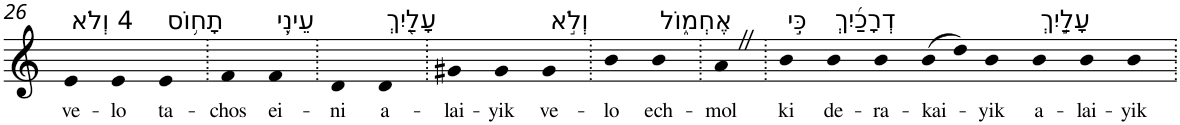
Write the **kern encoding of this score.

**kern	**text
*part1	*part1
*staff1	*staff1
*I"Piano	*
*I'Pno	*
!!LO:PB:g=z
*clefG2	*
*k[]	*
=26	=26
!LO:TX:a:t=4 וְלֹא	!
!	!LO:LY:b
4e	ve-
!	!LO:LY:b
4e	-lo
!LO:TX:a:t=תָח֥וֹס	!
!	!LO:LY:b
4e	ta-
=27.	=27.
!	!LO:LY:b
4f	-chos
!LO:TX:a:t=עֵינִ֛י	!
!	!LO:LY:b
4f	ei-
=28.	=28.
!	!LO:LY:b
4d	-ni
!LO:TX:a:t=עָלַ֖יִךְ	!
!	!LO:LY:b
4d	a-
=29.	=29.
!	!LO:LY:b
4g#X	-lai-
!	!LO:LY:b
4g#	-yik
!LO:TX:a:t=וְלֹ֣א	!
!	!LO:LY:b
4g#	ve-
=30.	=30.
!	!LO:LY:b
4b	-lo
!LO:TX:a:t=אֶחְמ֑וֹל	!
!	!LO:LY:b
4b	ech-
=31.	=31.
!	!LO:LY:b
4aZ	-mol
=32.	=32.
!LO:TX:a:t=כִּ֣י	!
!	!LO:LY:b
4b	ki
!LO:TX:a:t=דְרָכַ֜יִךְ	!
!	!LO:LY:b
4b	de-
!	!LO:LY:b
4b	-ra-
!	!LO:LY:b
(>8b	-kai-
8dd)	.
!	!LO:LY:b
4b	-yik
!LO:TX:a:t=עָלַ֣יִךְ	!
!	!LO:LY:b
4b	a-
!	!LO:LY:b
4b	-lai-
!	!LO:LY:b
4b	-yik
=.	=.
*-	*-
